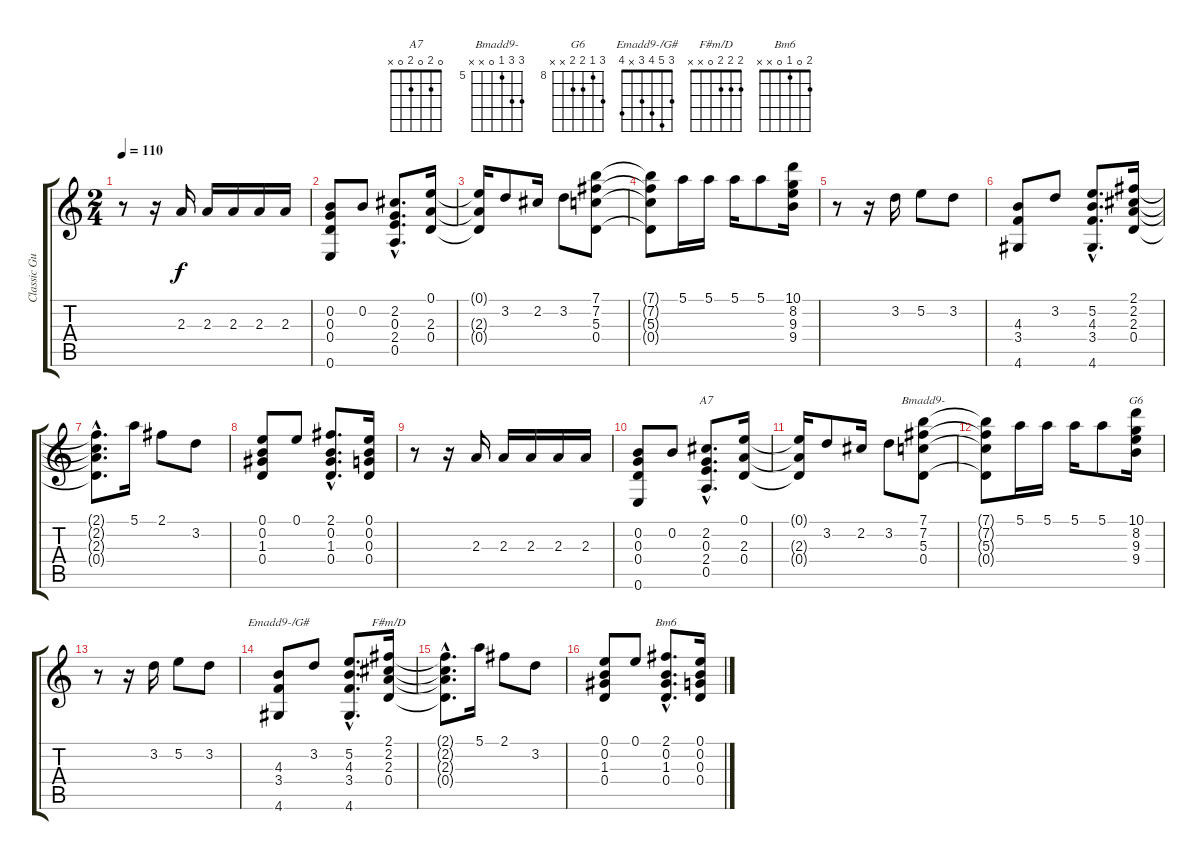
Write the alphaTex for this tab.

\track ("Classic Guitar" "Classic Gu") {instrument acousticguitarnylon}
\staff {score tabs}
\tuning (E4 B3 G3 D3 A2 E2) {hide}
\chord ("A7" 0 2 0 2 0 x)
\chord ("Bmadd9-" 7 7 5 0 x x) {firstfret 5}
\chord ("G6" 10 8 9 9 x x) {firstfret 8}
\chord ("Emadd9-/G#" 3 5 4 3 x 4)
\chord ("F#m/D" 2 2 2 0 x x)
\chord ("Bm6" 2 0 1 0 x x)
\ts (2 4)
\tempo 110
\clef g2
\ks c
r.8{dy f} r.16 2.3.16 2.3.16 2.3.16 2.3.16 2.3.16 |
(0.2 0.3 0.4 0.6).8 0.2.8 (2.2{hac} 0.3{hac} 2.4{hac} 0.5{hac}).8{d} (0.1 2.3 0.4).16 |
(0.1{t} 2.3{t} 0.4{t}).16 3.2.8 2.2.16 3.2.8 (7.1 7.2 5.3 0.4).8 |
(7.1{t} 7.2{t} 5.3{t} 0.4{t}).8 5.1.16 5.1.16 5.1.16 5.1.8 (10.1 8.2 9.3 9.4).16 |
r.8 r.16 3.2.16 5.2.8 3.2.8 |
(4.3 3.4 4.6).8 3.2.8 (5.2{hac} 4.3{hac} 3.4{hac} 4.6{hac}).8{d} (2.1 2.2 2.3 0.4).16 |
(2.1{hac t} 2.2{hac t} 2.3{hac t} 0.4{hac t}).8{d} 5.1.16 2.1.8 3.2.8 |
(0.1 0.2 1.3 0.4).8 0.1.8 (2.1{hac} 0.2{hac} 1.3{hac} 0.4{hac}).8{d} (0.1 0.2 0.3 0.4).16 |
r.8 r.16 2.3.16 2.3.16 2.3.16 2.3.16 2.3.16 |
(0.2 0.3 0.4 0.6).8 0.2.8 (2.2{hac} 0.3{hac} 2.4{hac} 0.5{hac}).8{d ch "A7"} (0.1 2.3 0.4).16 |
(0.1{t} 2.3{t} 0.4{t}).16 3.2.8 2.2.16 3.2.8 (7.1 7.2 5.3 0.4).8{ch "Bmadd9-"} |
(7.1{t} 7.2{t} 5.3{t} 0.4{t}).8 5.1.16 5.1.16 5.1.16 5.1.8 (10.1 8.2 9.3 9.4).16{ch "G6"} |
r.8 r.16 3.2.16 5.2.8 3.2.8 |
(4.3 3.4 4.6).8{ch "Emadd9-/G#"} 3.2.8 (5.2{hac} 4.3{hac} 3.4{hac} 4.6{hac}).8{d} (2.1 2.2 2.3 0.4).16{ch "F#m/D"} |
(2.1{hac t} 2.2{hac t} 2.3{hac t} 0.4{hac t}).8{d} 5.1.16 2.1.8 3.2.8 |
(0.1 0.2 1.3 0.4).8 0.1.8 (2.1{hac} 0.2{hac} 1.3{hac} 0.4{hac}).8{d ch "Bm6"} (0.1 0.2 0.3 0.4).16
